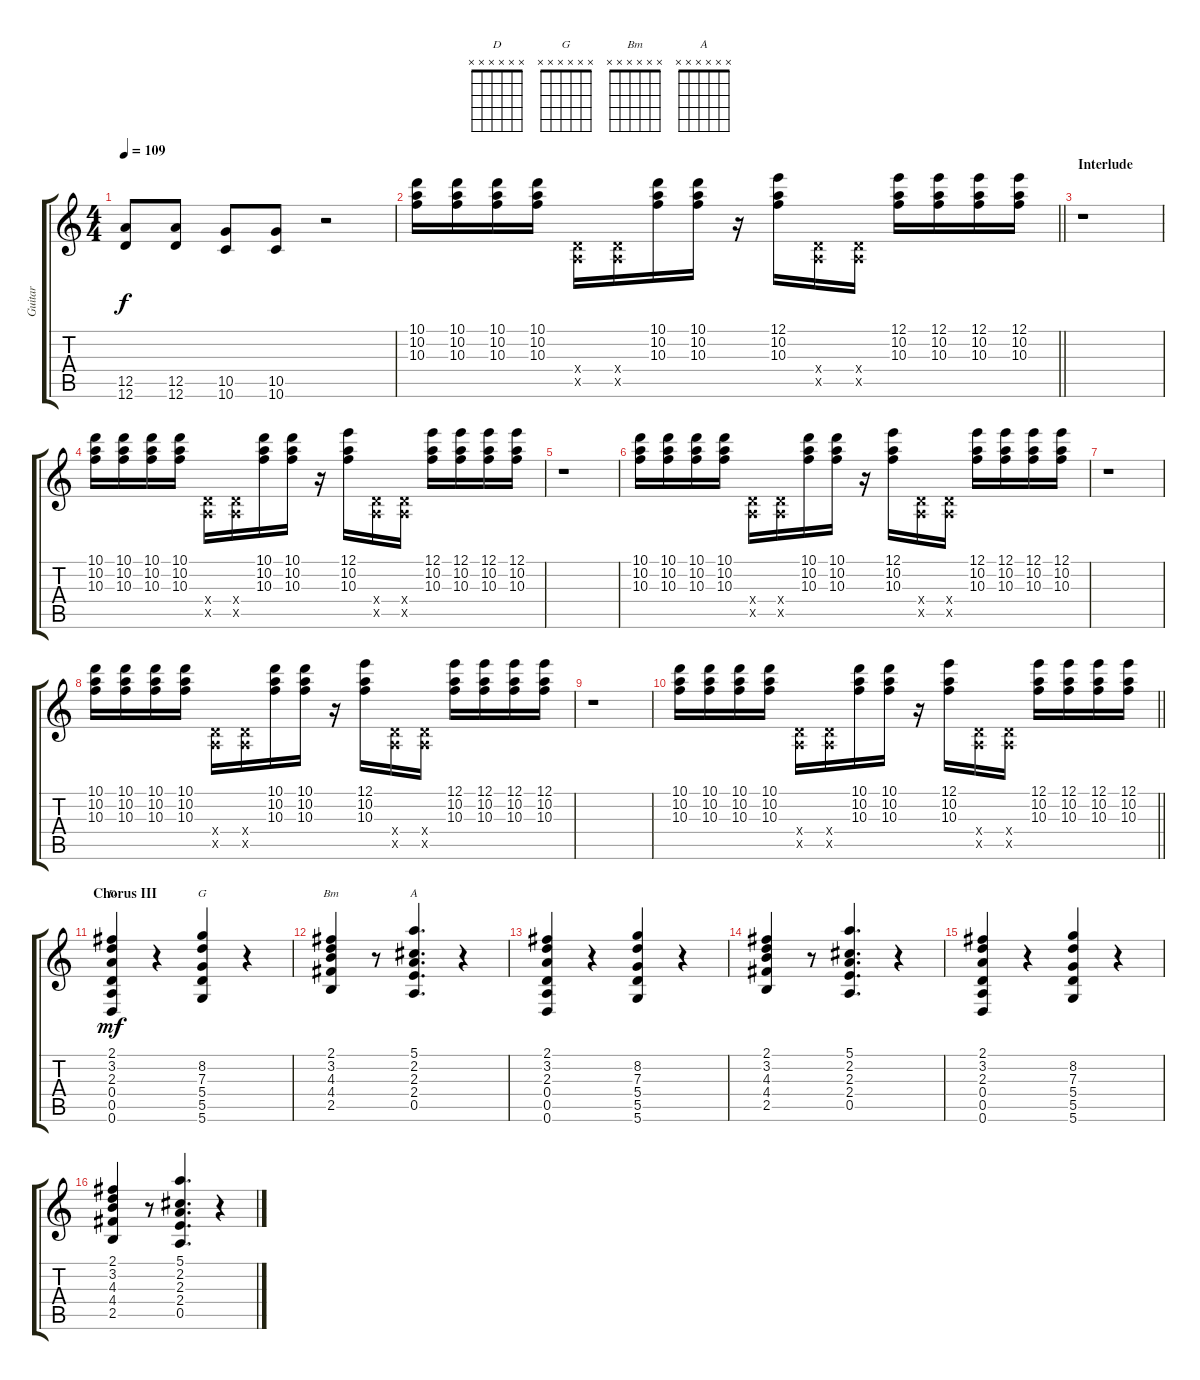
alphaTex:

\track ("Guitar" "Guitar") {instrument overdrivenguitar}
\staff {score tabs}
\tuning (E4 B3 G3 D3 A2 D2) {hide}
\chord ("D" x x x x x x)
\chord ("G" x x x x x x)
\chord ("Bm" x x x x x x)
\chord ("A" x x x x x x)
\ts (4 4)
\tempo 109
\clef g2
\ks c
(12.5 12.6).8{dy f} (12.5 12.6).8 (10.5 10.6).8 (10.5 10.6).8 r.2 |
\barLineRight lightlight
(10.1 10.2 10.3).16 (10.1 10.2 10.3).16 (10.1 10.2 10.3).16 (10.1 10.2 10.3).16 (0.4{x} 0.5{x}).16 (0.4{x} 0.5{x}).16 (10.1 10.2 10.3).16 (10.1 10.2 10.3).16 r.16 (12.1 10.2 10.3).16 (0.4{x} 0.5{x}).16 (0.4{x} 0.5{x}).16 (12.1 10.2 10.3).16 (12.1 10.2 10.3).16 (12.1 10.2 10.3).16 (12.1 10.2 10.3).16 |
\section ("" "Interlude")
r.1 |
(10.1 10.2 10.3).16 (10.1 10.2 10.3).16 (10.1 10.2 10.3).16 (10.1 10.2 10.3).16 (0.4{x} 0.5{x}).16 (0.4{x} 0.5{x}).16 (10.1 10.2 10.3).16 (10.1 10.2 10.3).16 r.16 (12.1 10.2 10.3).16 (0.4{x} 0.5{x}).16 (0.4{x} 0.5{x}).16 (12.1 10.2 10.3).16 (12.1 10.2 10.3).16 (12.1 10.2 10.3).16 (12.1 10.2 10.3).16 |
r.1 |
(10.1 10.2 10.3).16 (10.1 10.2 10.3).16 (10.1 10.2 10.3).16 (10.1 10.2 10.3).16 (0.4{x} 0.5{x}).16 (0.4{x} 0.5{x}).16 (10.1 10.2 10.3).16 (10.1 10.2 10.3).16 r.16 (12.1 10.2 10.3).16 (0.4{x} 0.5{x}).16 (0.4{x} 0.5{x}).16 (12.1 10.2 10.3).16 (12.1 10.2 10.3).16 (12.1 10.2 10.3).16 (12.1 10.2 10.3).16 |
r.1 |
(10.1 10.2 10.3).16 (10.1 10.2 10.3).16 (10.1 10.2 10.3).16 (10.1 10.2 10.3).16 (0.4{x} 0.5{x}).16 (0.4{x} 0.5{x}).16 (10.1 10.2 10.3).16 (10.1 10.2 10.3).16 r.16 (12.1 10.2 10.3).16 (0.4{x} 0.5{x}).16 (0.4{x} 0.5{x}).16 (12.1 10.2 10.3).16 (12.1 10.2 10.3).16 (12.1 10.2 10.3).16 (12.1 10.2 10.3).16 |
r.1 |
\barLineRight lightlight
(10.1 10.2 10.3).16 (10.1 10.2 10.3).16 (10.1 10.2 10.3).16 (10.1 10.2 10.3).16 (0.4{x} 0.5{x}).16 (0.4{x} 0.5{x}).16 (10.1 10.2 10.3).16 (10.1 10.2 10.3).16 r.16 (12.1 10.2 10.3).16 (0.4{x} 0.5{x}).16 (0.4{x} 0.5{x}).16 (12.1 10.2 10.3).16 (12.1 10.2 10.3).16 (12.1 10.2 10.3).16 (12.1 10.2 10.3).16 |
\section ("" "Chorus III")
(2.1 3.2 2.3 0.4 0.5 0.6).4{ch "D" dy mf} r.4 (8.2 7.3 5.4 5.5 5.6).4{ch "G"} r.4 |
(2.1 3.2 4.3 4.4 2.5).4{ch "Bm"} r.8 (5.1 2.2 2.3 2.4 0.5).4{d ch "A"} r.4 |
(2.1 3.2 2.3 0.4 0.5 0.6).4 r.4 (8.2 7.3 5.4 5.5 5.6).4 r.4 |
(2.1 3.2 4.3 4.4 2.5).4 r.8 (5.1 2.2 2.3 2.4 0.5).4{d} r.4 |
(2.1 3.2 2.3 0.4 0.5 0.6).4 r.4 (8.2 7.3 5.4 5.5 5.6).4 r.4 |
(2.1 3.2 4.3 4.4 2.5).4 r.8 (5.1 2.2 2.3 2.4 0.5).4{d} r.4
